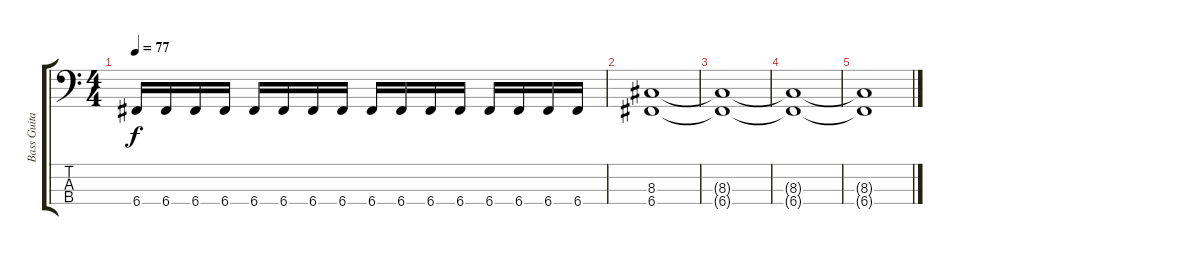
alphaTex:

\track ("Bass Guitar" "Bass Guita") {instrument electricbassfinger}
\staff {score tabs}
\tuning (Eb2 Bb1 F1 C1) {hide}
\ts (4 4)
\tempo 77
\clef f4
\ks c
6.4.16{dy f} 6.4.16 6.4.16 6.4.16 6.4.16 6.4.16 6.4.16 6.4.16 6.4.16 6.4.16 6.4.16 6.4.16 6.4.16 6.4.16 6.4.16 6.4.16 |
(8.3 6.4).1 |
(8.3{t} 6.4{t}).1 |
(8.3{t} 6.4{t}).1 |
(8.3{t} 6.4{t}).1
